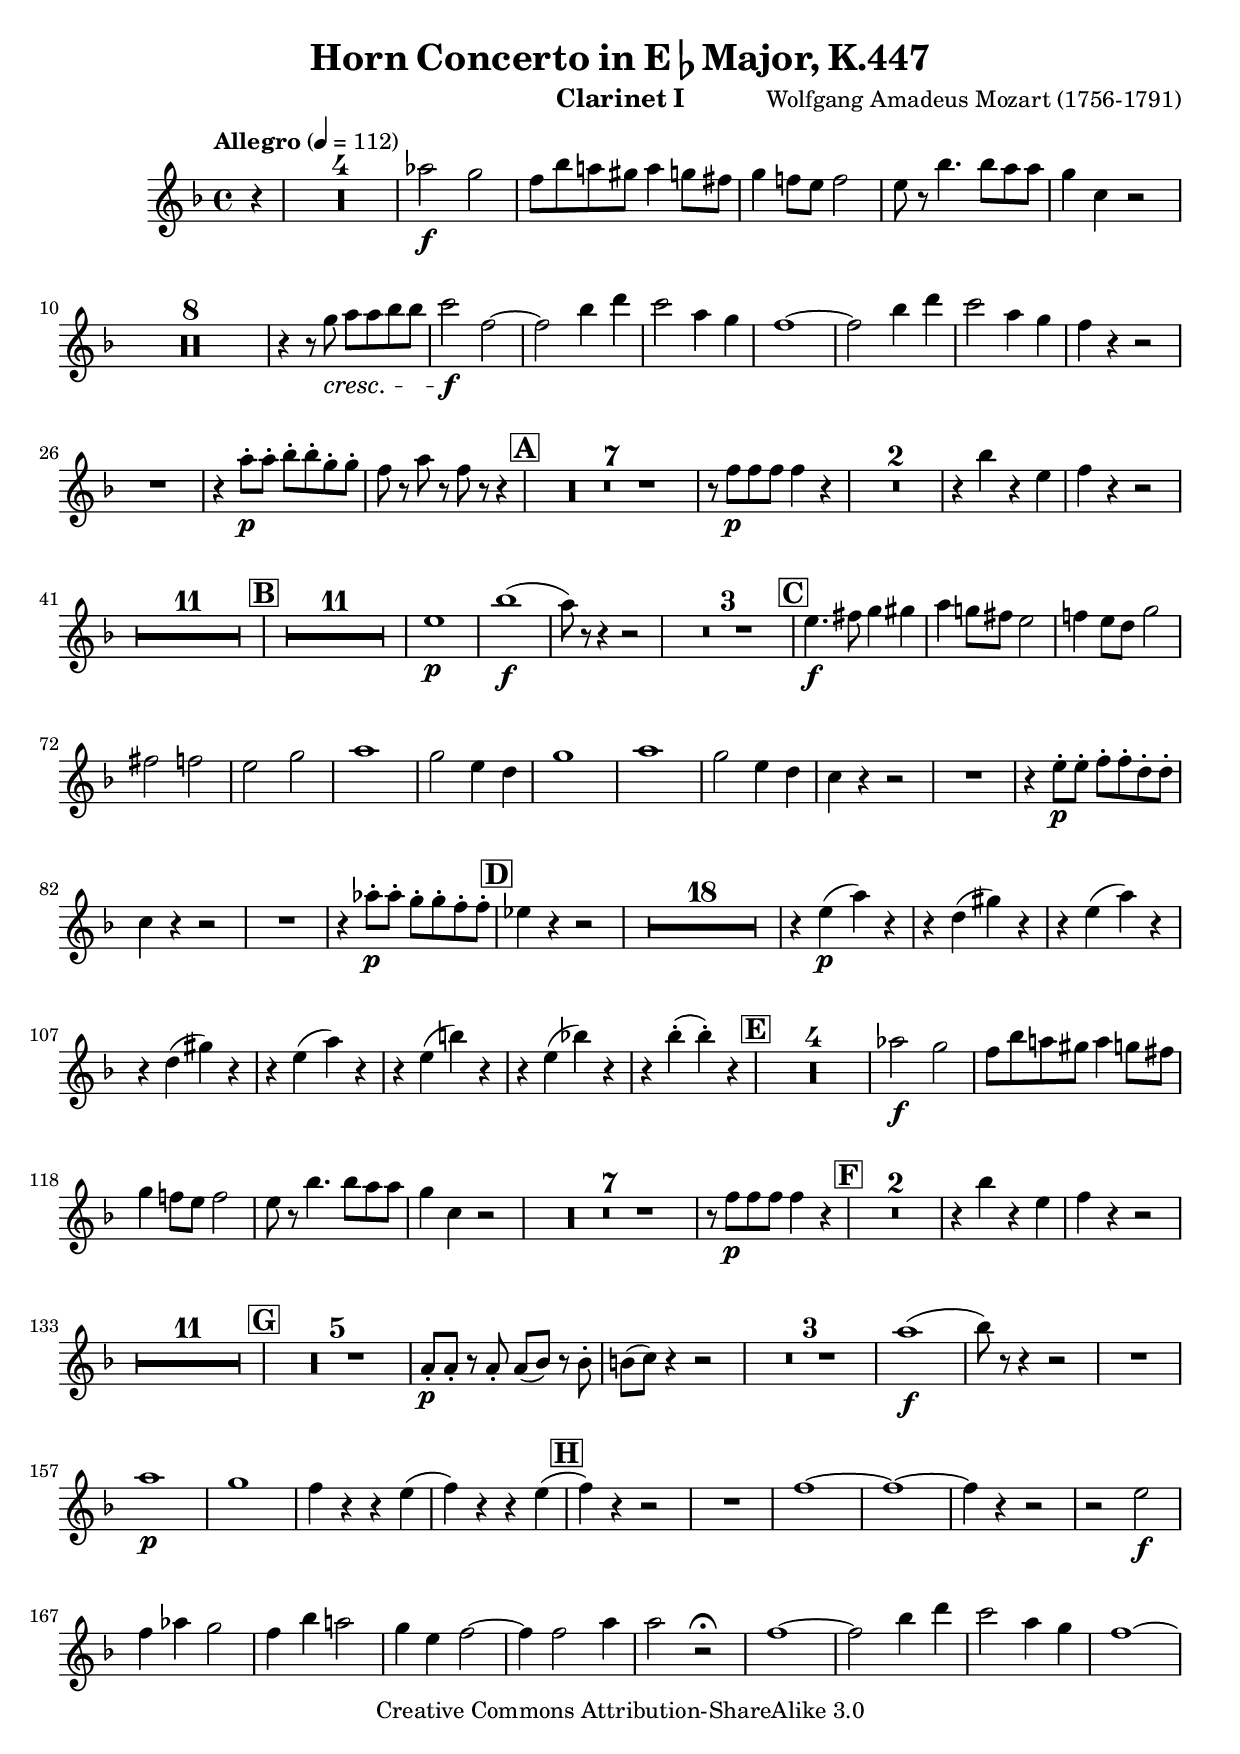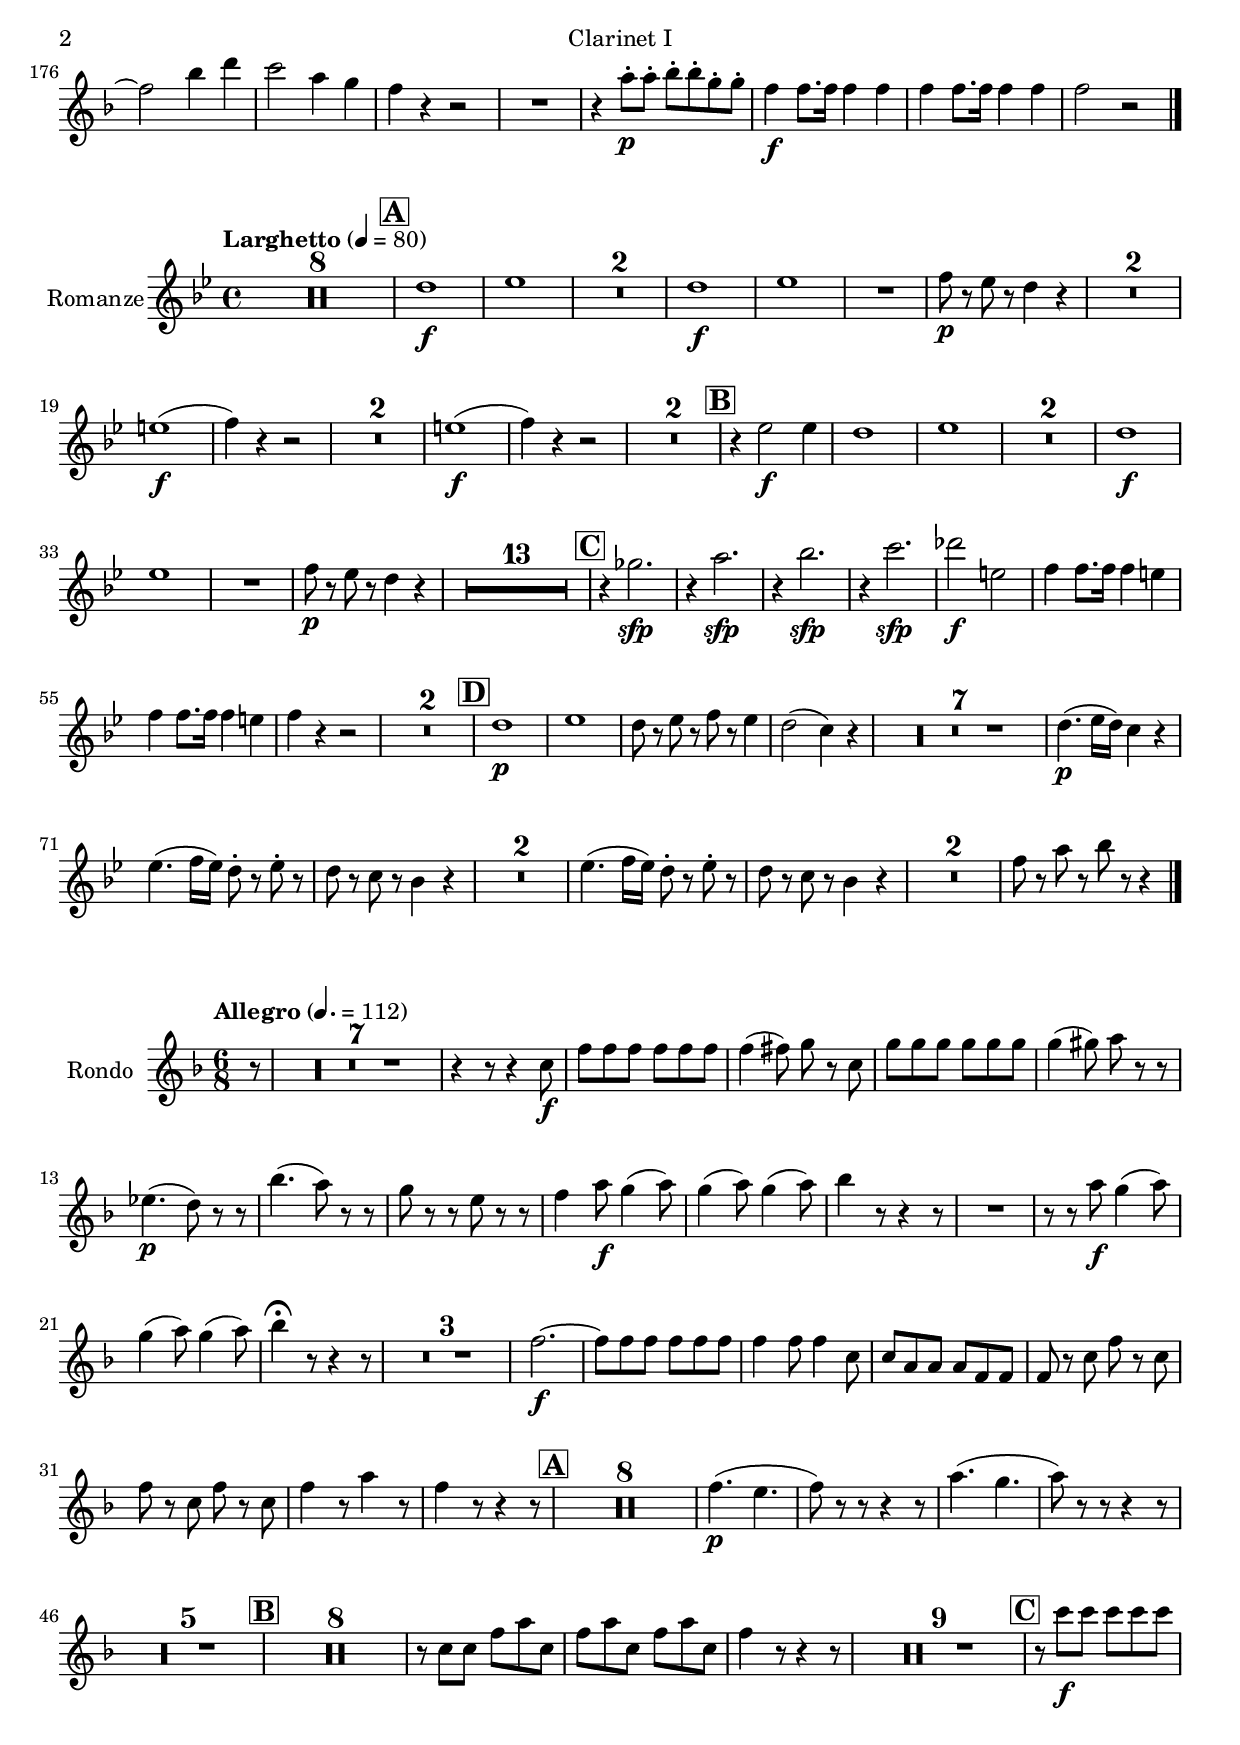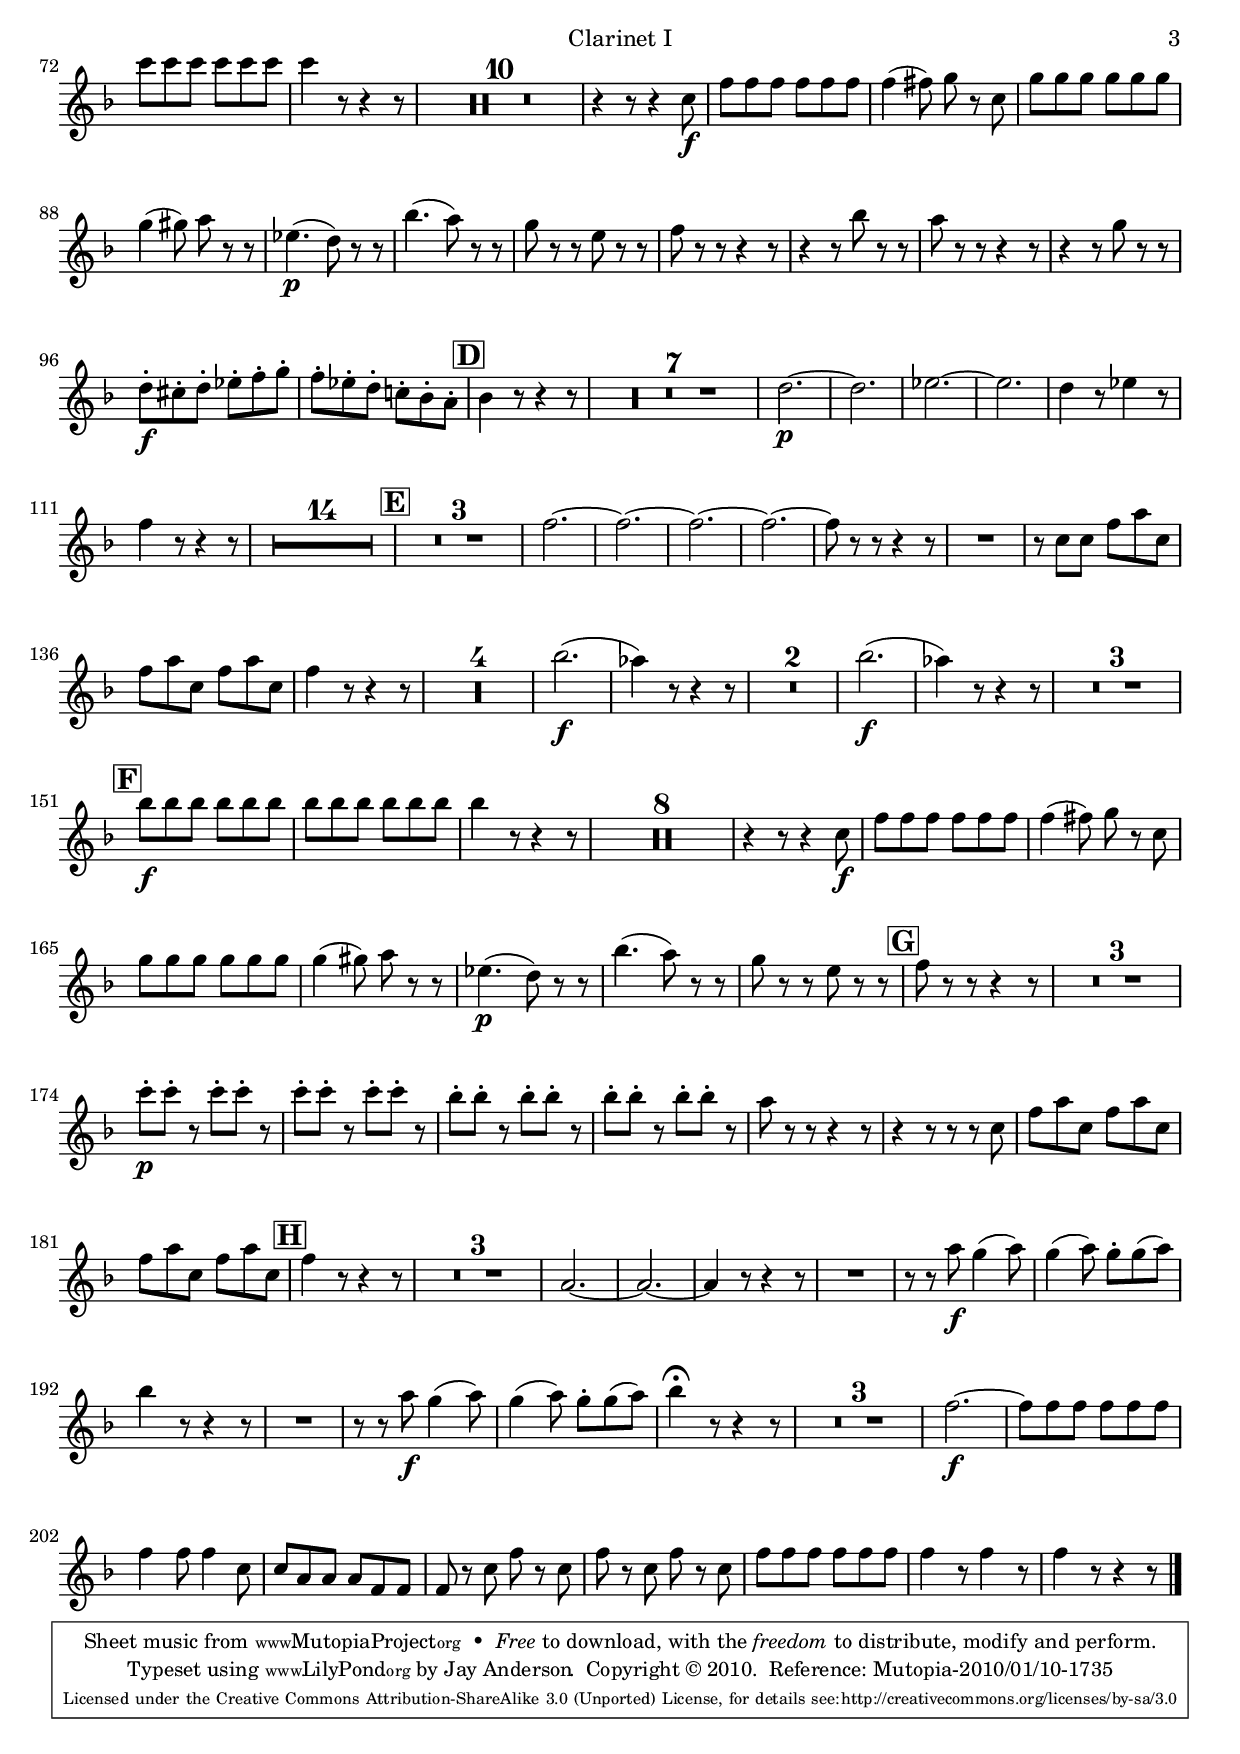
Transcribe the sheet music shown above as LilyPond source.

\version "2.13.9"

\version "2.13.9"

\include "defs.ily"

clarinetIAllegro = \relative c'''
{
  \clef treble
  \key f \major
  \transposition bes
  r4 |
  R1*4 |
  aes2\f g |
  f8 bes a gis a4 g8 fis |
  g4 f8 e f2 |
  e8 r bes'4. bes8 a a |
  g4 c, r2 |
  R1*8 |
  \crescTextCresc
  r4 r8 g'\< a a bes bes |
  c2\f f,~ |
  f bes4 d |
  c2 a4 g |
  f1~ |
  f2 bes4 d |
  c2 a4 g |
  f r r2 |
  R1 |
  r4 a8-.\p a-. bes-. bes-. g-. g-. |
  f r a r f r r4 |
  R1*7 |
  r8 f\p f f f4 r |
  R1*2 |
  r4 bes r e, |
  f r r2 |
  R1*22 |
  e1\p |
  bes'(\f |
  a8) r r4 r2 |
  R1*3 |
  e4.\f fis8 g4 gis |
  a4 g8 fis e2 |
  f4 e8 d g2 |
  fis f |
  e g |
  a1 |
  g2 e4 d |
  g1 |
  a1 |
  g2 e4 d |
  c r r2 |
  R1 |
  r4 e8-.\p e-. f-. f-. d-. d-. |
  c4 r r2 |
  R1 |
  r4 aes'8-.\p aes-. g-. g-. f-. f-. |
  ees4 r r2 |
  R1*18 |
  r4 e(\p a) r |
  r d,( gis) r |
  r e( a) r |
  r d,( gis) r |
  r e( a) r |
  r e( b') r |
  r e,( bes') r |
  r bes-.( bes-.) r |
  R1*4 |
  aes2\f g |
  f8 bes a gis a4 g8 fis |
  g4 f8 e f2 |
  e8 r bes'4. bes8 a a |
  g4 c, r2 |
  R1*7 |
  r8 f\p f f f4 r |
  R1*2 |
  r4 bes r e, |
  f r r2 |
  R1*16 |
  a,8-.\p a-. r a-. a( bes) r bes-. |
  b( c) r4 r2 |
  R1*3 |
  a'1(\f |
  bes8) r r4 r2 |
  R1 |
  a1\p |
  g |
  f4 r r e( |
  f) r r e( |
  f) r r2 |
  R1 |
  f1~ |
  f~ |
  f4 r r2 |
  r e\f |
  f4 aes g2 |
  f4 bes a2 |
  g4 e f2~ |
  f4 f2 a4 |
  a2 r\fermata |
  f1~ |
  f2 bes4 d |
  c2 a4 g |
  f1~ |
  f2 bes4 d |
  c2 a4 g |
  f r r2 |
  R1 |
  r4 a8-.\p a-. bes-. bes-. g-. g-. |
  f4\f f8. f16 f4 f |
  f4 f8. f16 f4 f |
  f2 r |
}

clarinetIRomanze = \relative c''
{
  \clef treble
  \key bes \major
  \transposition bes
  R1*8 |
  d1\f |
  ees |
  R1*2 |
  d1\f |
  ees |
  R1 |
  f8\p r ees r d4 r |
  R1*2 |
  e1(\f |
  f4) r r2 |
  R1*2 |
  e1(\f |
  f4) r r2 |
  R1*2 |
  r4 ees2\f ees4 |
  d1 |
  ees |
  R1*2 |
  d1\f |
  ees |
  R1 |
  f8\p r ees r d4 r |
  R1*13 |
  r4 ges2.\sfp |
  r4 a2.\sfp |
  r4 bes2.\sfp |
  r4 c2.\sfp |
  des2\f e, |
  \repeat unfold 2 {f4 f8. f16 f4 e |}
  f4 r r2 |
  R1*2 |
  d1\p |
  ees |
  d8 r ees r f r ees4 |
  d2( c4) r |
  R1*7 |
  d4.(\p ees16 d) c4 r |
  ees4.( f16 ees) d8-. r ees-. r |
  d r c r bes4 r |
  R1*2 |
  ees4.( f16 ees) d8-. r ees-. r |
  d r c r bes4 r |
  R1*2 |
  f'8 r a r bes r r4 |
}

clarinetIRondo = \relative c''
{
  \clef treble
  \key f \major
  \transposition bes
  r8 |
  R2.*7 |
  r4 r8 r4 c8\f |
  f f f f f f |
  f4( fis8) g r c, |
  g' g g g g g |
  g4( gis8) a r r |
  ees4.(\p d8) r r |
  bes'4.( a8) r r |
  g r r e r r |
  f4 a8\f g4( a8) |
  g4( a8) g4( a8) |
  bes4 r8 r4 r8 |
  R2. |
  r8 r a\f g4( a8) |
  g4( a8) g4( a8) |
  bes4\fermata r8 r4 r8 |
  R2.*3 |
  f2.~\f |
  f8 f f f f f |
  f4 f8 f4 c8 |
  c a a a f f |
  f r c' f r c |
  f r c f r c |
  f4 r8 a4 r8 |
  f4 r8 r4 r8 |
  R2.*8 |
  f4.(\p e |
  f8) r r r4 r8 |
  a4.( g |
  a8) r r r4 r8 |
  R2.*13 |
  r8 c, c f a c, |
  f a c, f a c, |
  f4 r8 r4 r8 |
  R2.*9 |
  r8 c'\f c c c c |
  c c c c c c |
  c4 r8 r4 r8 |
  R2.*10 |
  r4 r8 r4 c,8\f |
  f f f f f f |
  f4( fis8) g r c, |
  g' g g g g g |
  g4( gis8) a r r |
  ees4.(\p d8) r r |
  bes'4.( a8) r r |
  g r r e r r |
  f r r r4 r8 |
  r4 r8 bes r r |
  a r r r4 r8 |
  r4 r8 g r r |
  d-.\f cis-. d-. ees-. f-. g-. |
  f-. ees-. d-. c-. bes-. a-. |
  bes4 r8 r4 r8 |
  R2.*7 |
  d2.~\p |
  d |
  ees~ |
  ees |
  d4 r8 ees4 r8 |
  f4 r8 r4 r8 |
  R2.*17 |
  f2.~ |
  f~ |
  f~ |
  f~ |
  f8 r r r4 r8 |
  R2. |
  r8 c c f a c, |
  f a c, f a c, |
  f4 r8 r4 r8 |
  R2.*4 |
  bes2.(\f |
  aes4) r8 r4 r8 |
  R2.*2 |
  bes2.(\f |
  aes4) r8 r4 r8 |
  R2.*3 |
  bes8\f bes bes bes bes bes |
  bes8 bes bes bes bes bes |
  bes4 r8 r4 r8 |
  R2.*8 |
  r4 r8 r4 c,8\f |
  f f f f f f |
  f4( fis8) g r c, |
  g' g g g g g |
  g4( gis8) a r r |
  ees4.(\p d8) r r |
  bes'4.( a8) r r |
  g r r e r r |
  f r r r4 r8 |
  R2.*3 |
  c'8-.\p c-. r c-. c-. r |
  c-. c-. r c-. c-. r |
  bes-. bes-. r bes-. bes-. r |
  bes-. bes-. r bes-. bes-. r |
  a r r r4 r8 |
  r4 r8 r r c, |
  \repeat unfold 4 {f a c,} |
  f4 r8 r4 r8 |
  R2.*3 |
  a,2.~ |
  a~ |
  a4 r8 r4 r8 |
  R2. |
  r8 r a'\f g4( a8) |
  g4( a8) g-. g( a) |
  bes4 r8 r4 r8 |
  R2. |
  r8 r a\f g4( a8) |
  g4( a8) g-. g( a) |
  bes4\fermata r8 r4 r8 |
  R2.*3 |
  f2.~\f |
  f8 f f f f f |
  f4 f8 f4 c8 |
  c a a a f f |
  f r c' f r c |
  f r c f r c |
  f f f f f f |
  f4 r8 f4 r8 |
  f4 r8 r4 r8 |
}


\include "defs.ily"

instrument = \markup {Clarinet I}
\include "header.ily"

allegro = \clarinetIAllegro
romanze = \clarinetIRomanze
rondo = \clarinetIRondo
\version "2.13.9"

\score
{
  \new Staff
  {
    << \allegro \outlineAllegro >>
  }
}

\score
{
  \new Staff
  {
    \set Staff.instrumentName = "Romanze"
    << \romanze \outlineRomanze >>
  }
}

\score
{
  \new Staff
  {
    \set Staff.instrumentName = "Rondo"
    << \rondo \outlineRondo >>
  }
}

